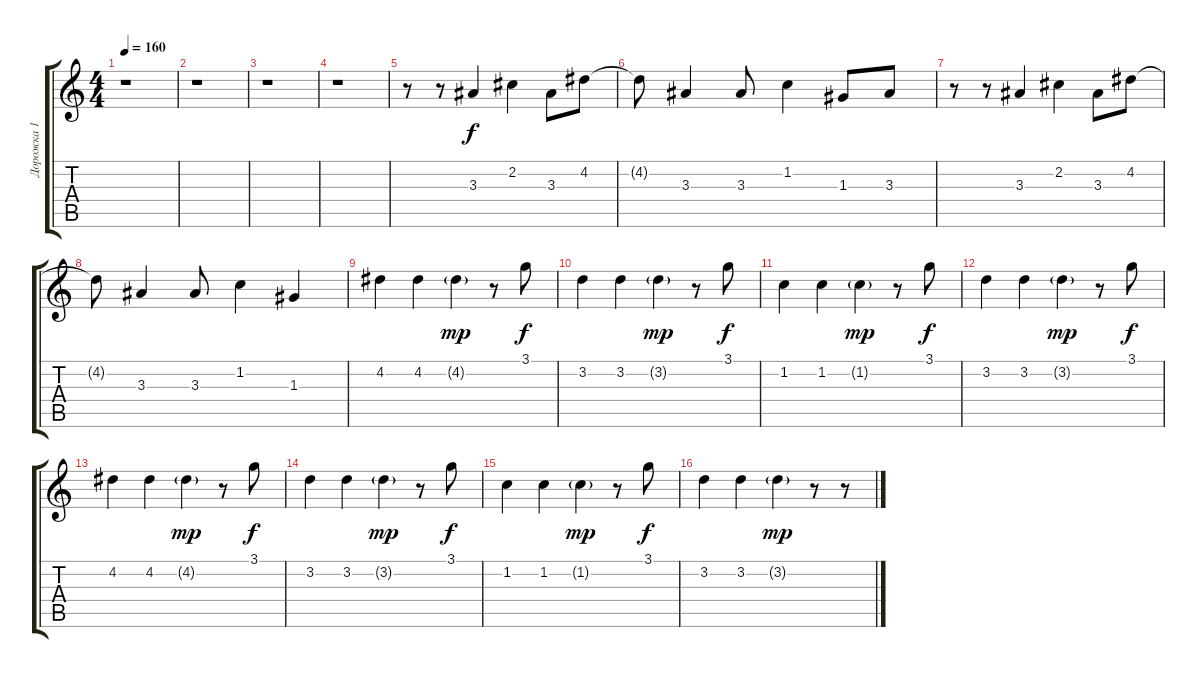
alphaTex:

\track ("Дорожка 1" "Дорожка 1") {instrument electricguitarclean}
\staff {score tabs}
\tuning (E4 B3 G3 D3 A2 E2) {hide}
\ts (4 4)
\tempo 160
\clef g2
\ks c
r.1{dy f instrument electricguitarclean} |
r.1 |
r.1 |
r.1 |
r.8 r.8 3.3.4 2.2.4 3.3.8 4.2.8 |
4.2{t}.8 3.3.4 3.3.8 1.2.4 1.3.8 3.3.8 |
r.8 r.8 3.3.4 2.2.4 3.3.8 4.2.8 |
4.2{t}.8 3.3.4 3.3.8 1.2.4 1.3.4 |
4.2.4 4.2.4 4.2{g}.4{dy mp} r.8 3.1.8{dy f} |
3.2.4 3.2.4 3.2{g}.4{dy mp} r.8 3.1.8{dy f} |
1.2.4 1.2.4 1.2{g}.4{dy mp} r.8 3.1.8{dy f} |
3.2.4 3.2.4 3.2{g}.4{dy mp} r.8 3.1.8{dy f} |
4.2.4 4.2.4 4.2{g}.4{dy mp} r.8 3.1.8{dy f} |
3.2.4 3.2.4 3.2{g}.4{dy mp} r.8 3.1.8{dy f} |
1.2.4 1.2.4 1.2{g}.4{dy mp} r.8 3.1.8{dy f} |
3.2.4 3.2.4 3.2{g}.4{dy mp} r.8 r.8
